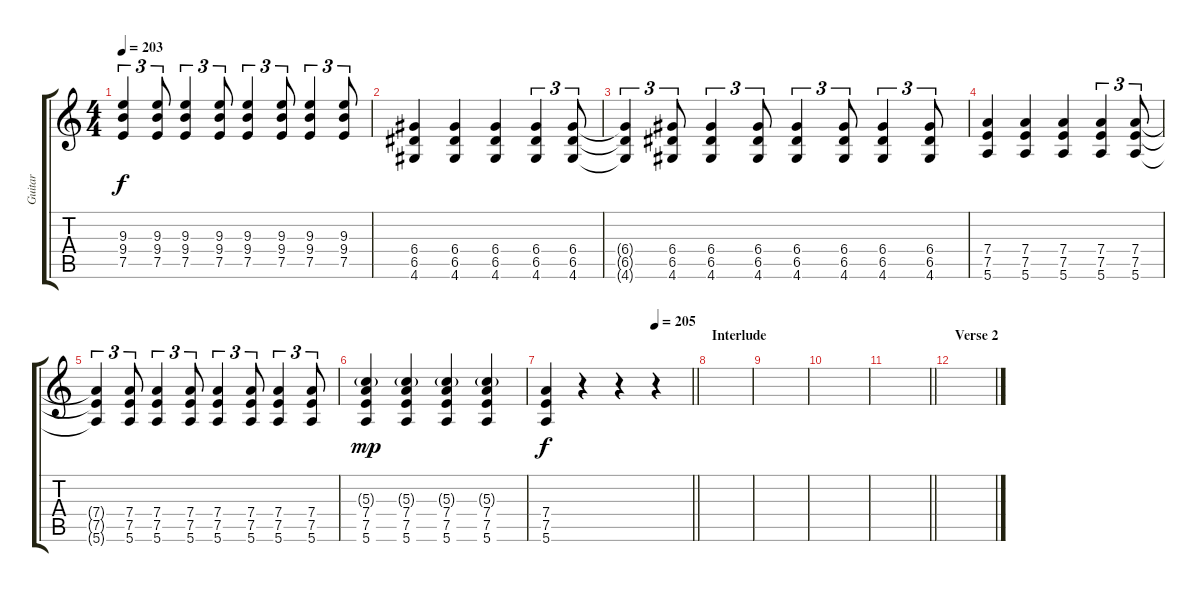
\track ("Guitar" "Guitar") {instrument distortionguitar}
\staff {score tabs}
\tuning (E4 B3 G3 D3 A2 E2) {hide}
\ts (4 4)
\tempo 203
\clef g2
\ks c
(9.3{t} 9.4{t} 7.5{t}).4{tu (3 2) dy f} (9.3 9.4 7.5).8{tu (3 2)} (9.3 9.4 7.5).4{tu (3 2)} (9.3 9.4 7.5).8{tu (3 2)} (9.3 9.4 7.5).4{tu (3 2)} (9.3 9.4 7.5).8{tu (3 2)} (9.3 9.4 7.5).4{tu (3 2)} (9.3 9.4 7.5).8{tu (3 2)} |
(6.4 6.5 4.6).4 (6.4 6.5 4.6).4 (6.4 6.5 4.6).4 (6.4 6.5 4.6).4{tu (3 2)} (6.4 6.5 4.6).8{tu (3 2)} |
(6.4{t} 6.5{t} 4.6{t}).4{tu (3 2)} (6.4 6.5 4.6).8{tu (3 2)} (6.4 6.5 4.6).4{tu (3 2)} (6.4 6.5 4.6).8{tu (3 2)} (6.4 6.5 4.6).4{tu (3 2)} (6.4 6.5 4.6).8{tu (3 2)} (6.4 6.5 4.6).4{tu (3 2)} (6.4 6.5 4.6).8{tu (3 2)} |
(7.4 7.5 5.6).4 (7.4 7.5 5.6).4 (7.4 7.5 5.6).4 (7.4 7.5 5.6).4{tu (3 2)} (7.4 7.5 5.6).8{tu (3 2)} |
(7.4{t} 7.5{t} 5.6{t}).4{tu (3 2)} (7.4 7.5 5.6).8{tu (3 2)} (7.4 7.5 5.6).4{tu (3 2)} (7.4 7.5 5.6).8{tu (3 2)} (7.4 7.5 5.6).4{tu (3 2)} (7.4 7.5 5.6).8{tu (3 2)} (7.4 7.5 5.6).4{tu (3 2)} (7.4 7.5 5.6).8{tu (3 2)} |
(5.3{g} 7.4 7.5 5.6).4{dy mp} (5.3{g} 7.4 7.5 5.6).4 (5.3{g} 7.4 7.5 5.6).4 (5.3{g} 7.4 7.5 5.6).4 |
\tempo (205 0.75)
\barLineRight lightlight
(7.4 7.5 5.6).4{dy f} r.4 r.4 r.4 |
\section ("" "Interlude")
|
|
|
\barLineRight lightlight
|
\section ("" "Verse 2")
